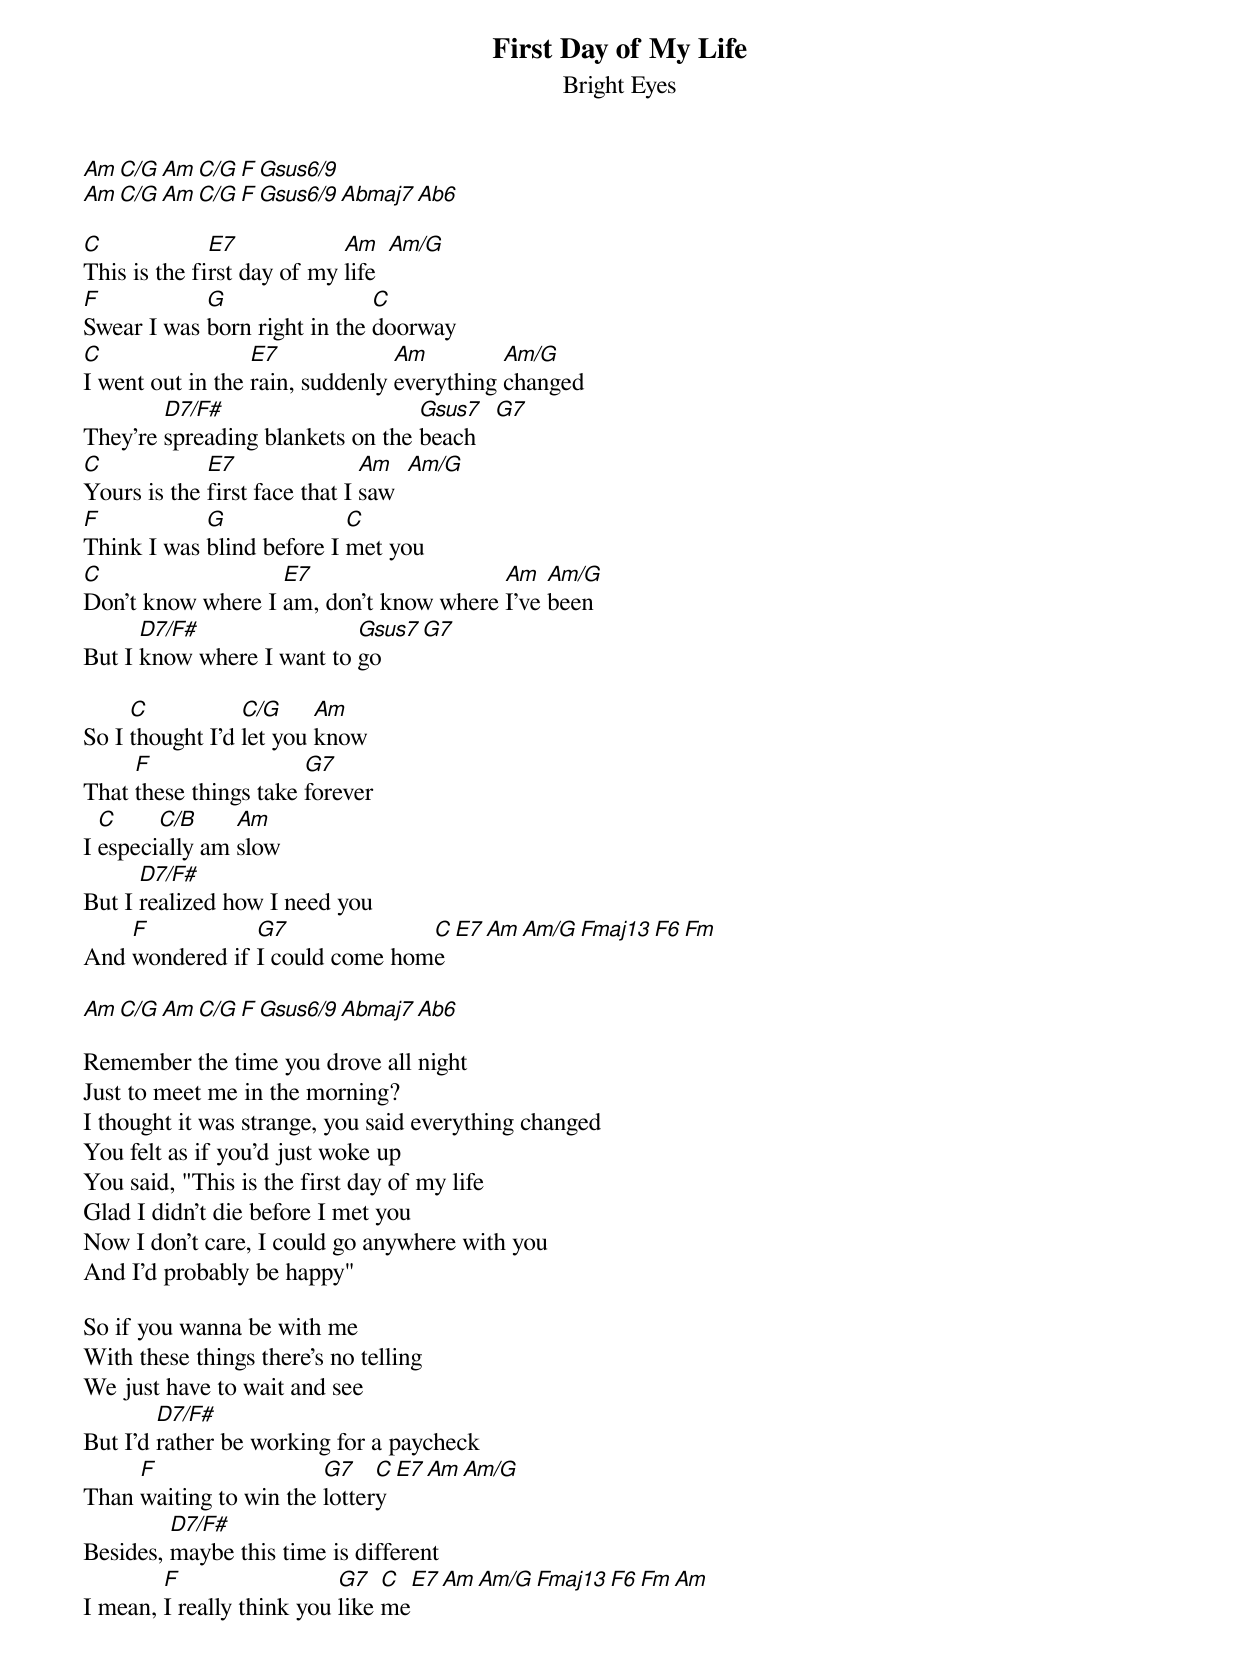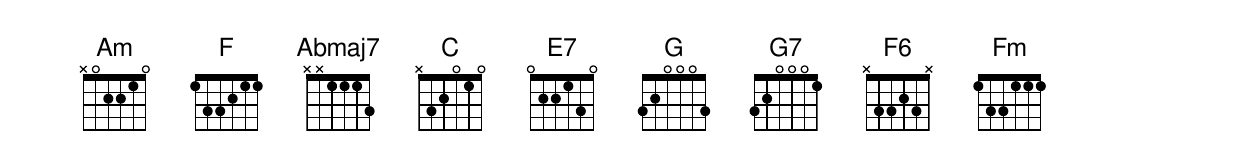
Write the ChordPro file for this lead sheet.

{t:First Day of My Life }
{st:Bright Eyes}
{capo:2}

[Am][C/G][Am][C/G][F][Gsus6/9]
[Am][C/G][Am][C/G][F][Gsus6/9][Abmaj7][Ab6]

[C]This is the fi[E7]rst day of my [Am]life  [Am/G]
[F]Swear I was [G]born right in the [C]doorway
[C]I went out in the [E7]rain, suddenly [Am]everything [Am/G]changed
They're [D7/F#]spreading blankets on the [Gsus7]beach   [G7]
[C]Yours is the [E7]first face that I [Am]saw  [Am/G]
[F]Think I was [G]blind before I [C]met you
[C]Don't know where I [E7]am, don't know where [Am]I've [Am/G]been
But I [D7/F#]know where I want to [Gsus7]go  [G7]

So I [C]thought I'd [C/G]let you [Am]know
That [F]these things take [G7]forever
I [C]especi[C/B]ally am [Am]slow
But I [D7/F#]realized how I need you
And [F]wondered if [G7]I could come hom[C]e[E7][Am][Am/G][Fmaj13][F6][Fm]

[Am][C/G][Am][C/G][F][Gsus6/9][Abmaj7][Ab6]

Remember the time you drove all night
Just to meet me in the morning?
I thought it was strange, you said everything changed
You felt as if you'd just woke up
You said, "This is the first day of my life
Glad I didn't die before I met you
Now I don't care, I could go anywhere with you
And I'd probably be happy"

So if you wanna be with me
With these things there's no telling
We just have to wait and see
But I'd [D7/F#]rather be working for a paycheck
Than [F]waiting to win the [G7]lotter[C]y[E7][Am][Am/G]
Besides, [D7/F#]maybe this time is different
I mean, [F]I really think you [G7]like [C]me[E7][Am][Am/G][Fmaj13][F6][Fm][Am]
